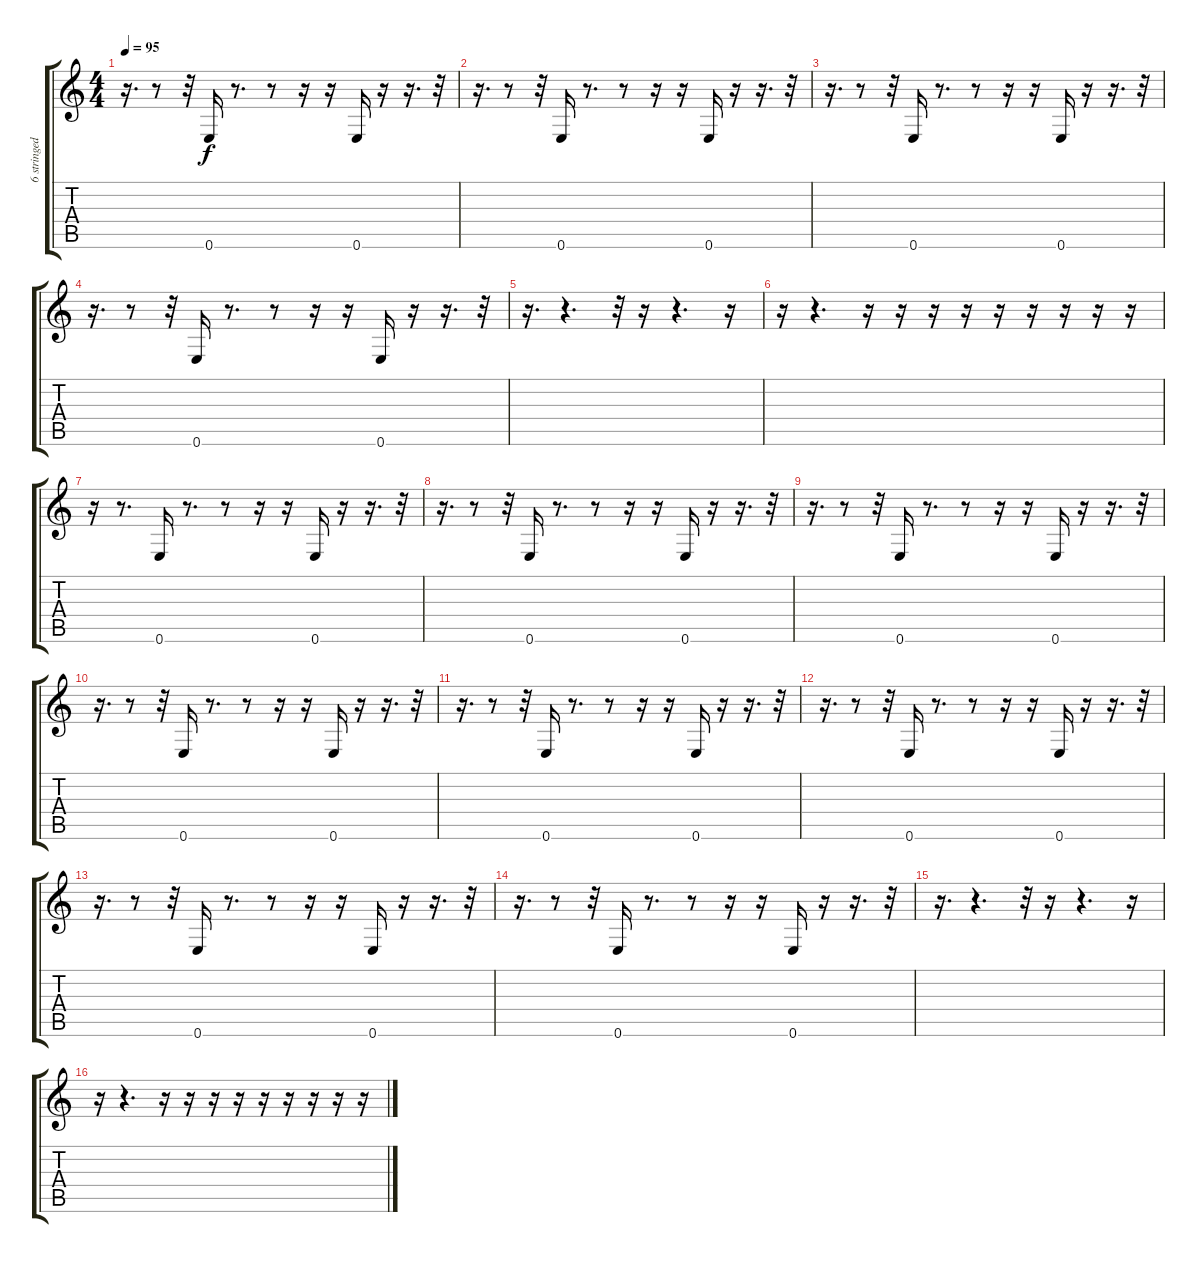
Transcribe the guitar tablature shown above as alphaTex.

\track ("6 stringed Bass" "6 stringed") {instrument electricbassfinger}
\staff {score tabs}
\tuning (E4 B3 G3 D3 A2 E2) {hide}
\ts (4 4)
\tempo 95
\clef g2
\ks c
r.16{d dy f} r.8 r.32 0.6.16 r.8{d} r.8 r.16 r.16 0.6.16 r.16 r.16{d} r.32 |
r.16{d} r.8 r.32 0.6.16 r.8{d} r.8 r.16 r.16 0.6.16 r.16 r.16{d} r.32 |
r.16{d} r.8 r.32 0.6.16 r.8{d} r.8 r.16 r.16 0.6.16 r.16 r.16{d} r.32 |
r.16{d} r.8 r.32 0.6.16 r.8{d} r.8 r.16 r.16 0.6.16 r.16 r.16{d} r.32 |
r.16{d} r.4{d} r.32 r.16 r.4{d} r.16 |
r.16 r.4{d} r.16 r.16 r.16 r.16 r.16 r.16 r.16 r.16 r.16 |
r.16 r.8{d} 0.6.16 r.8{d} r.8 r.16 r.16 0.6.16 r.16 r.16{d} r.32 |
r.16{d} r.8 r.32 0.6.16 r.8{d} r.8 r.16 r.16 0.6.16 r.16 r.16{d} r.32 |
r.16{d} r.8 r.32 0.6.16 r.8{d} r.8 r.16 r.16 0.6.16 r.16 r.16{d} r.32 |
r.16{d} r.8 r.32 0.6.16 r.8{d} r.8 r.16 r.16 0.6.16 r.16 r.16{d} r.32 |
r.16{d} r.8 r.32 0.6.16 r.8{d} r.8 r.16 r.16 0.6.16 r.16 r.16{d} r.32 |
r.16{d} r.8 r.32 0.6.16 r.8{d} r.8 r.16 r.16 0.6.16 r.16 r.16{d} r.32 |
r.16{d} r.8 r.32 0.6.16 r.8{d} r.8 r.16 r.16 0.6.16 r.16 r.16{d} r.32 |
r.16{d} r.8 r.32 0.6.16 r.8{d} r.8 r.16 r.16 0.6.16 r.16 r.16{d} r.32 |
r.16{d} r.4{d} r.32 r.16 r.4{d} r.16 |
r.16 r.4{d} r.16 r.16 r.16 r.16 r.16 r.16 r.16 r.16 r.16
